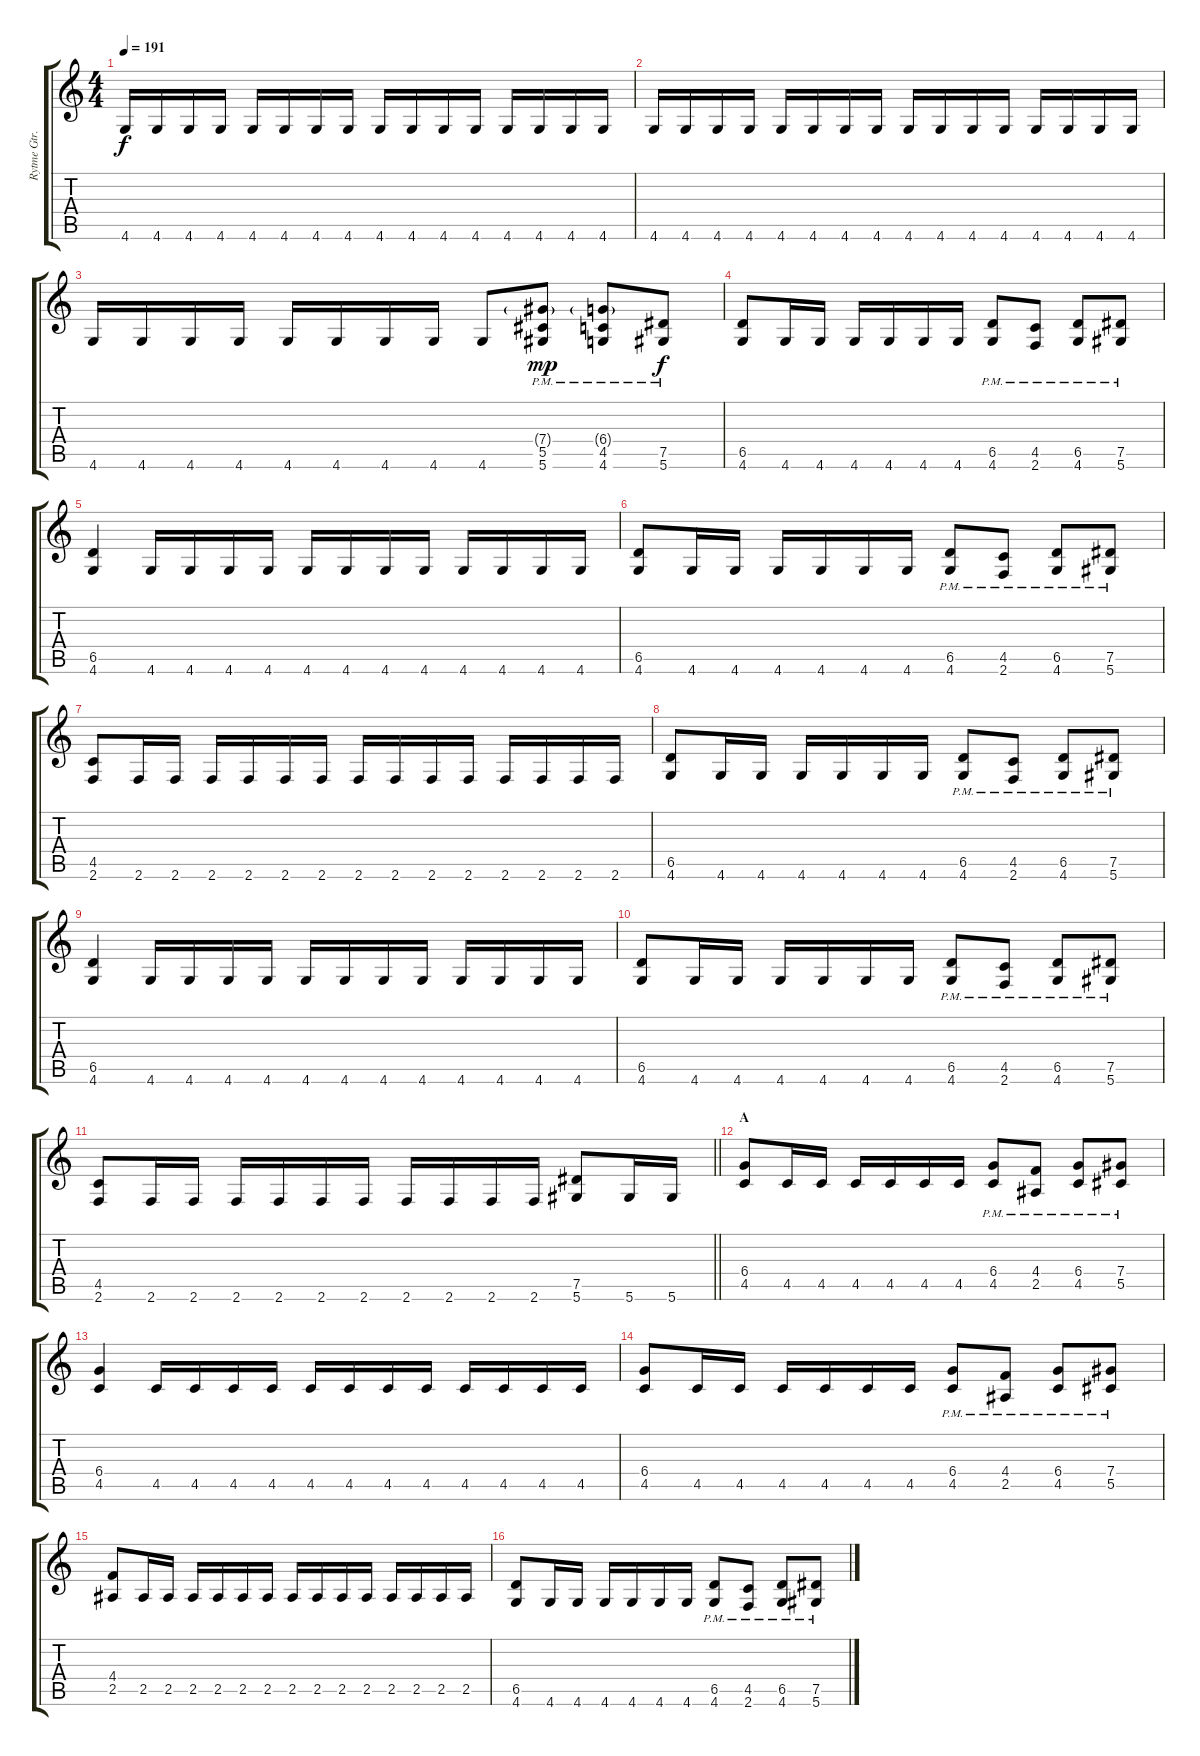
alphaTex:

\track ("Rytme Gtr. 1" "Rytme Gtr.") {instrument distortionguitar}
\staff {score tabs}
\tuning (Eb4 Bb3 Gb3 Db3 Ab2 Eb2) {hide}
\ts (4 4)
\tempo 191
\clef g2
\ks c
4.6.16{dy f} 4.6.16 4.6.16 4.6.16 4.6.16 4.6.16 4.6.16 4.6.16 4.6.16 4.6.16 4.6.16 4.6.16 4.6.16 4.6.16 4.6.16 4.6.16 |
4.6.16 4.6.16 4.6.16 4.6.16 4.6.16 4.6.16 4.6.16 4.6.16 4.6.16 4.6.16 4.6.16 4.6.16 4.6.16 4.6.16 4.6.16 4.6.16 |
4.6.16 4.6.16 4.6.16 4.6.16 4.6.16 4.6.16 4.6.16 4.6.16 4.6.8 (7.4{g} 5.5 5.6{pm}).8{dy mp balance 8} (6.4{g} 4.5 4.6{pm}).8 (7.5{pm} 5.6{pm}).8{dy f} |
(6.5 4.6).8 4.6.16 4.6.16 4.6.16 4.6.16 4.6.16 4.6.16 (6.5{pm} 4.6{pm}).8 (4.5{pm} 2.6{pm}).8 (6.5{pm} 4.6{pm}).8 (7.5{pm} 5.6{pm}).8 |
(6.5 4.6).4 4.6.16 4.6.16 4.6.16 4.6.16 4.6.16 4.6.16 4.6.16 4.6.16 4.6.16 4.6.16 4.6.16 4.6.16 |
(6.5 4.6).8 4.6.16 4.6.16 4.6.16 4.6.16 4.6.16 4.6.16 (6.5{pm} 4.6{pm}).8 (4.5{pm} 2.6{pm}).8 (6.5{pm} 4.6{pm}).8 (7.5{pm} 5.6{pm}).8 |
(4.5 2.6).8 2.6.16 2.6.16 2.6.16 2.6.16 2.6.16 2.6.16 2.6.16 2.6.16 2.6.16 2.6.16 2.6.16 2.6.16 2.6.16 2.6.16 |
(6.5 4.6).8 4.6.16 4.6.16 4.6.16 4.6.16 4.6.16 4.6.16 (6.5{pm} 4.6{pm}).8 (4.5{pm} 2.6{pm}).8 (6.5{pm} 4.6{pm}).8 (7.5{pm} 5.6{pm}).8 |
(6.5 4.6).4 4.6.16 4.6.16 4.6.16 4.6.16 4.6.16 4.6.16 4.6.16 4.6.16 4.6.16 4.6.16 4.6.16 4.6.16 |
(6.5 4.6).8 4.6.16 4.6.16 4.6.16 4.6.16 4.6.16 4.6.16 (6.5{pm} 4.6{pm}).8 (4.5{pm} 2.6{pm}).8 (6.5{pm} 4.6{pm}).8 (7.5{pm} 5.6{pm}).8 |
\barLineRight lightlight
(4.5 2.6).8 2.6.16 2.6.16 2.6.16 2.6.16 2.6.16 2.6.16 2.6.16 2.6.16 2.6.16 2.6.16 (7.5 5.6).8 5.6.16 5.6.16 |
\section ("" "A")
(6.4 4.5).8 4.5.16 4.5.16 4.5.16 4.5.16 4.5.16 4.5.16 (6.4 4.5{pm}).8 (4.4 2.5{pm}).8 (6.4 4.5{pm}).8 (7.4 5.5{pm}).8 |
(6.4 4.5).4 4.5.16 4.5.16 4.5.16 4.5.16 4.5.16 4.5.16 4.5.16 4.5.16 4.5.16 4.5.16 4.5.16 4.5.16 |
(6.4 4.5).8 4.5.16 4.5.16 4.5.16 4.5.16 4.5.16 4.5.16 (6.4 4.5{pm}).8 (4.4 2.5{pm}).8 (6.4 4.5{pm}).8 (7.4 5.5{pm}).8 |
(4.4 2.5).8 2.5.16 2.5.16 2.5.16 2.5.16 2.5.16 2.5.16 2.5.16 2.5.16 2.5.16 2.5.16 2.5.16 2.5.16 2.5.16 2.5.16 |
(6.5 4.6).8 4.6.16 4.6.16 4.6.16 4.6.16 4.6.16 4.6.16 (6.5{pm} 4.6{pm}).8 (4.5{pm} 2.6{pm}).8 (6.5{pm} 4.6{pm}).8 (7.5{pm} 5.6{pm}).8
